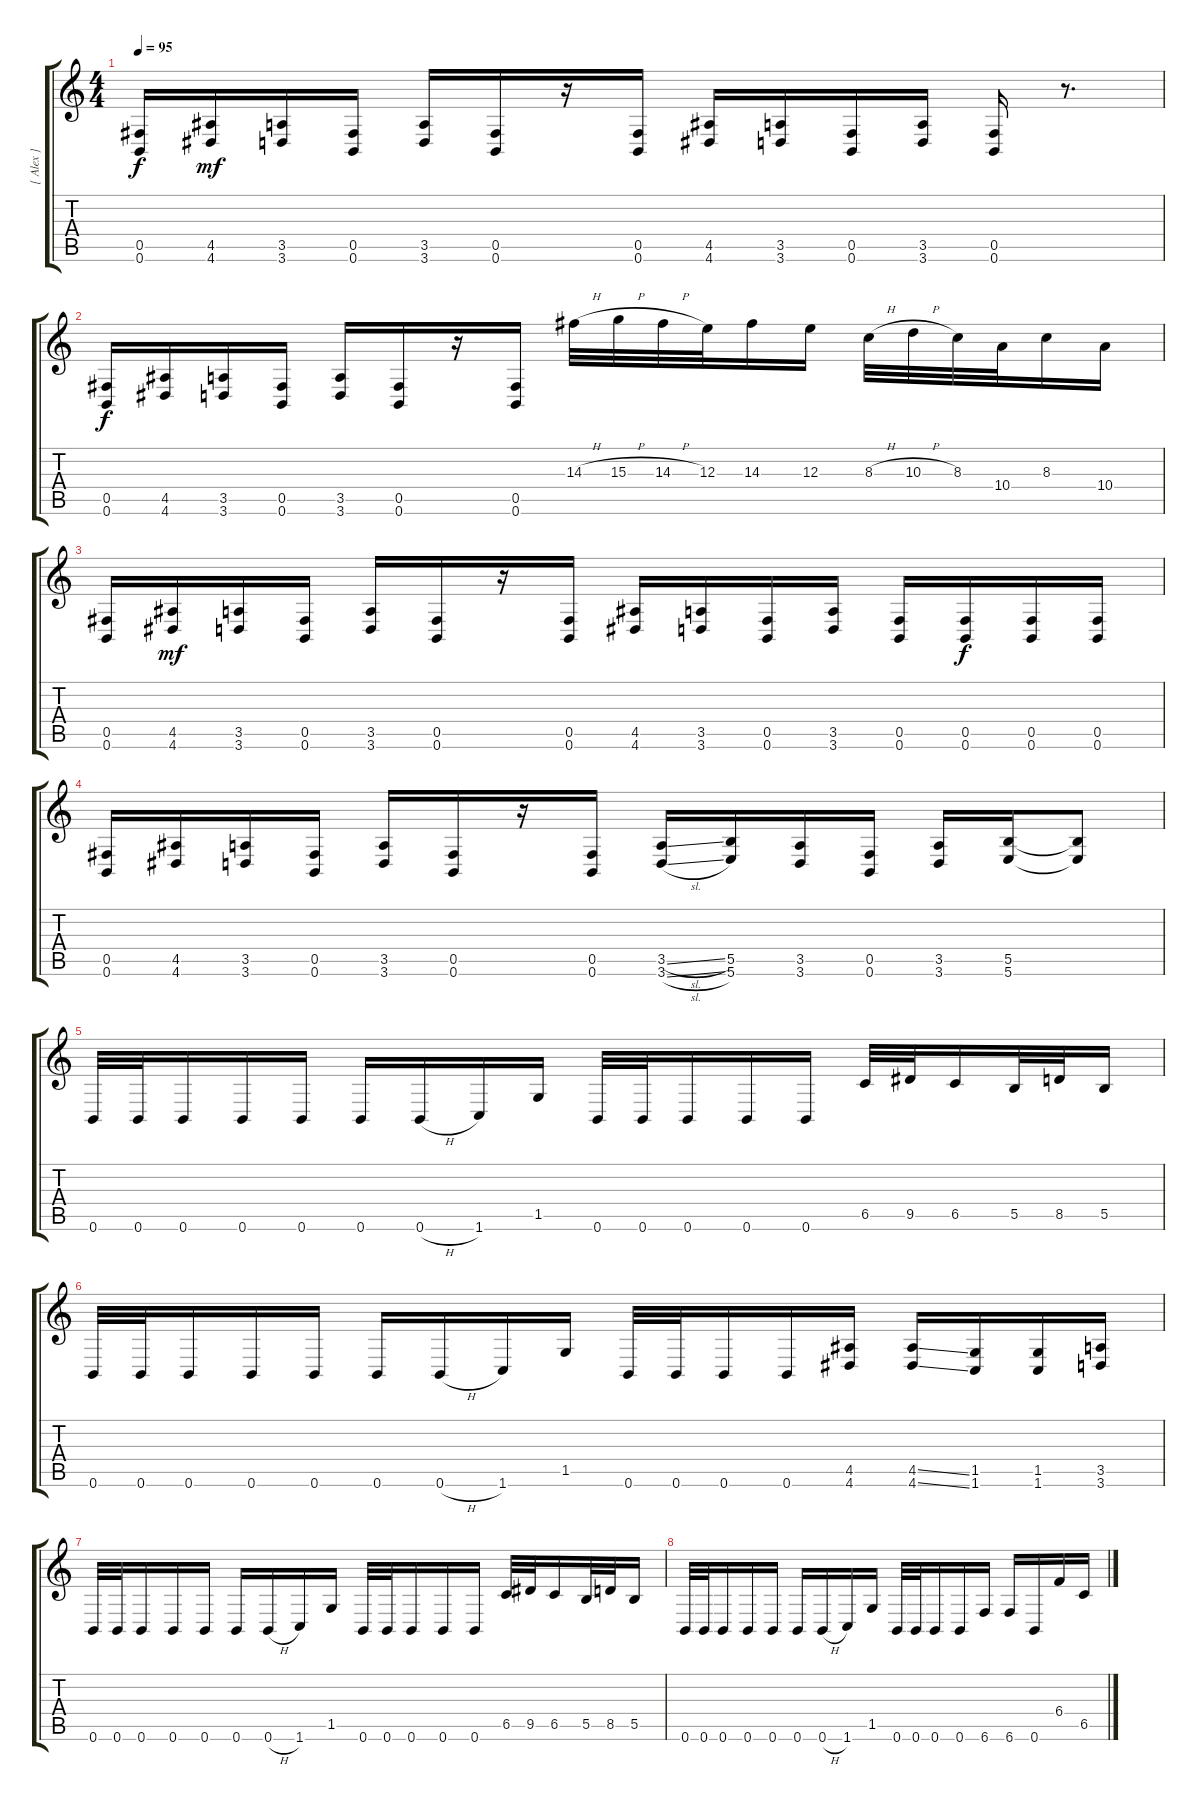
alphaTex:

\track ("[ Alex ]" "[ Alex ]") {instrument overdrivenguitar}
\staff {score tabs}
\tuning (Db4 Ab3 E3 B2 Gb2 B1) {hide}
\ts (4 4)
\tempo 95
\clef g2
\ks c
(0.5 0.6).16{dy f} (4.5 4.6).16{dy mf} (3.5 3.6).16 (0.5 0.6).16 (3.5 3.6).16 (0.5 0.6).16 r.16 (0.5 0.6).16 (4.5 4.6).16 (3.5 3.6).16 (0.5 0.6).16 (3.5 3.6).16 (0.5 0.6).16 r.8{d} |
(0.5 0.6).16{dy f} (4.5 4.6).16 (3.5 3.6).16 (0.5 0.6).16 (3.5 3.6).16 (0.5 0.6).16 r.16 (0.5 0.6).16 14.3{h}.32 15.3{h}.32 14.3{h}.32 12.3.32 14.3.16 12.3.16 8.3{h}.32 10.3{h}.32 8.3.32 10.4.32 8.3.16 10.4.16 |
(0.5 0.6).16 (4.5 4.6).16{dy mf} (3.5 3.6).16 (0.5 0.6).16 (3.5 3.6).16 (0.5 0.6).16 r.16 (0.5 0.6).16 (4.5 4.6).16 (3.5 3.6).16 (0.5 0.6).16 (3.5 3.6).16 (0.5 0.6).16 (0.5 0.6).16{dy f} (0.5 0.6).16 (0.5 0.6).16 |
(0.5 0.6).16 (4.5 4.6).16 (3.5 3.6).16 (0.5 0.6).16 (3.5 3.6).16 (0.5 0.6).16 r.16 (0.5 0.6).16 (3.5{sl} 3.6{sl}).16 (5.5 5.6).16 (3.5 3.6).16 (0.5 0.6).16 (3.5 3.6).16 (5.5 5.6).16 (5.5{t} 5.6{t}).8 |
0.6.32 0.6.32 0.6.16 0.6.16 0.6.16 0.6.16 0.6{h}.16 1.6.16 1.5.16 0.6.32 0.6.32 0.6.16 0.6.16 0.6.16 6.5.32 9.5.32 6.5.16 5.5.32 8.5.32 5.5.16 |
0.6.32 0.6.32 0.6.16 0.6.16 0.6.16 0.6.16 0.6{h}.16 1.6.16 1.5.16 0.6.32 0.6.32 0.6.16 0.6.16 (4.5 4.6).16 (4.5{ss} 4.6{ss}).16 (1.5 1.6).16 (1.5 1.6).16 (3.5 3.6).16 |
0.6.32 0.6.32 0.6.16 0.6.16 0.6.16 0.6.16 0.6{h}.16 1.6.16 1.5.16 0.6.32 0.6.32 0.6.16 0.6.16 0.6.16 6.5.32 9.5.32 6.5.16 5.5.32 8.5.32 5.5.16 |
0.6.32 0.6.32 0.6.16 0.6.16 0.6.16 0.6.16 0.6{h}.16 1.6.16 1.5.16 0.6.32 0.6.32 0.6.16 0.6.16 6.6.16 6.6.16 0.6.16 6.4.16 6.5.16
